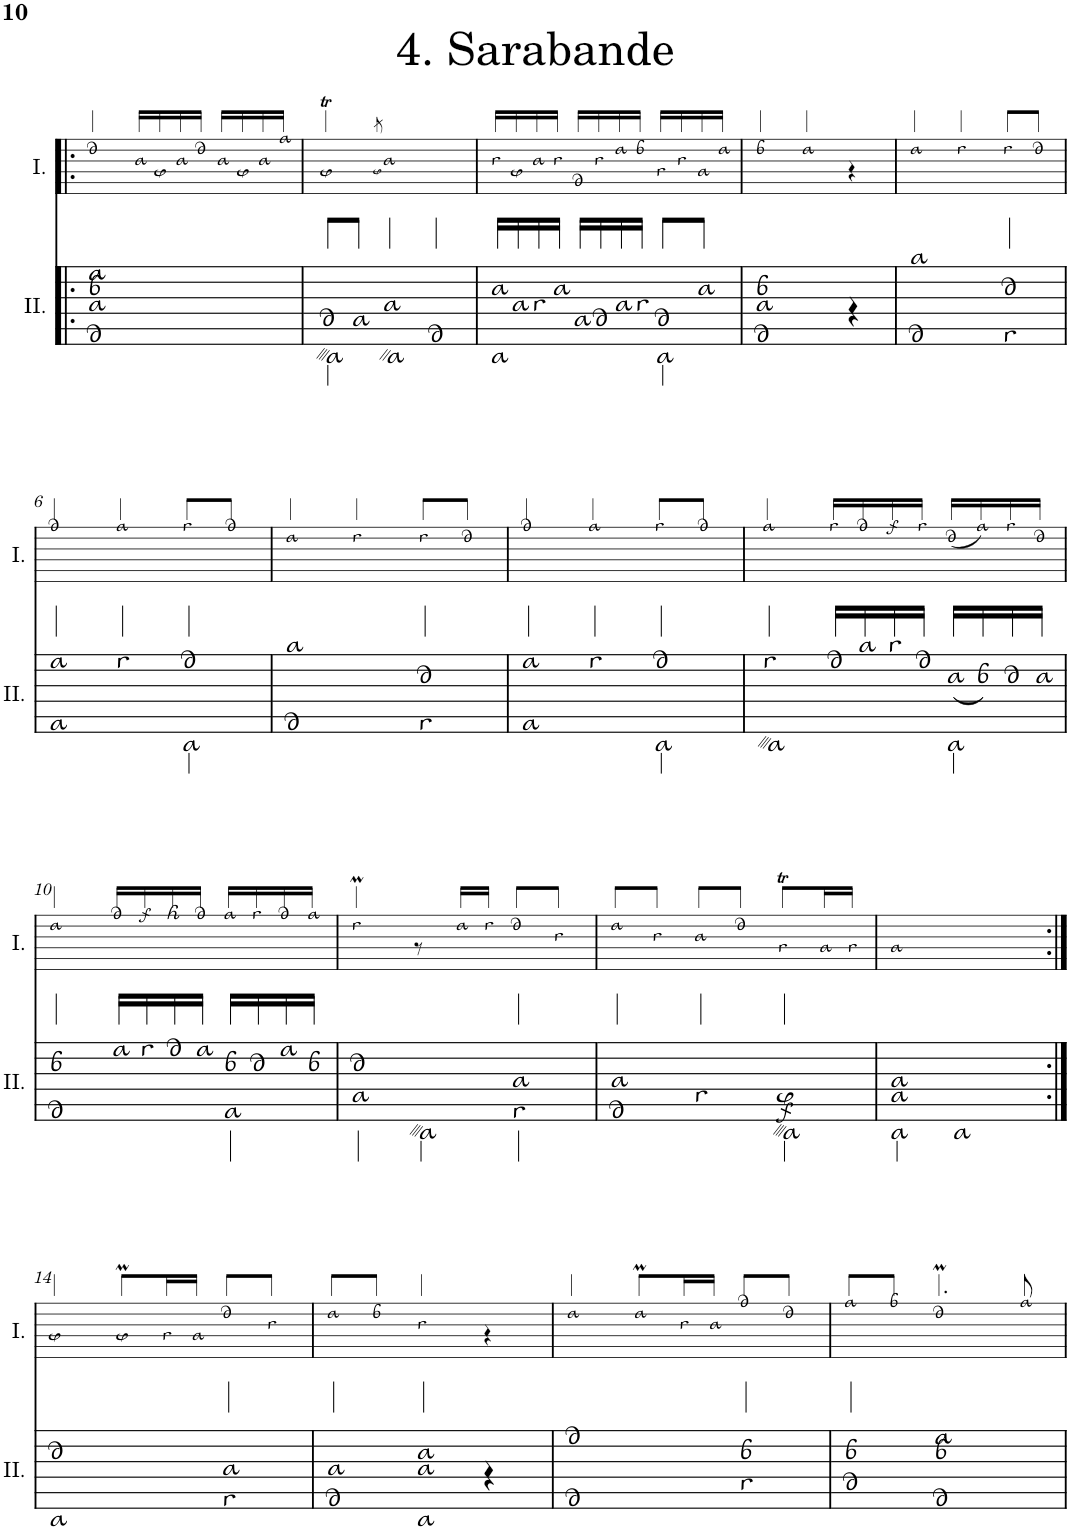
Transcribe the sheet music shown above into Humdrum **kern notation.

**kern	**kern	**kern	**kern
*part2	*part2	*part1	*part1
*staff4	*staff3	*staff2	*staff1
*I"II.	*	*I"I.	*
*I'II.	*	*I'I.	*
!!LO:PB:g=z
*stria6	*stria5	*stria6	*stria5
*	*clefGv2	*	*clefGv2
*k[f#]	*k[f#]	*k[f#]	*k[f#]
*M3/4	*M3/4	*M3/4	*M3/4
=1!|:	=1!|:	=1!|:	=1!|:
2.GG 2.D 2.G 2.B	2.GG 2.D 2.G 2.B	4d/	4d
.	.	16G/LL	16G\LL
.	.	16F#/	16F#\J
.	.	16G/	16G\L
.	.	16d/JJ	16d\JJ
.	.	16G/LL	16G\LL
.	.	16F#/	16F#\J
.	.	16G/	16G\L
.	.	16e/JJ	16e\JJ
=2	=2	=2	=2
*^	*^	*	*
8C/L	4AAA\	8C/L	4AAA	4F#t/	4F#t
8AA/J	.	8AA/J	.	.	.
.	.	.	.	8qF#/	8qF#
4D/	2BBB	4D	2BBB	2G	2G
4GG/	.	4GG	.	.	.
=3	=3	=3	=3	=3	=3
16F#/LL	2DD	16F#/LL	2DD	16A/LL	16A/LL
16D/	.	16D/J	.	16F#/	16F#/J
16E/	.	16E/L	.	16G/	16G/L
16F#/JJ	.	16F#/JJ	.	16A/JJ	16A/JJ
16AA/LL	.	16AA/LL	.	16C/LL	16C/LL
16C/	.	16C/J	.	16A/	16A/J
16D/	.	16D/L	.	16B/	16B/L
16E/JJ	.	16E/JJ	.	16c/JJ	16c/JJ
8C/L	4DD\	8C/L	4DD	16E/LL	16E/LL
.	.	.	.	16A/	16A/J
8F#/J	.	8F#/J	.	16D/	16D/L
.	.	.	.	16B/JJ	16B/JJ
*v	*v	*	*	*	*
*	*v	*v	*	*
=4	=4	=4	=4
2GG 2D 2G	2GG 2D 2G	4c/	4c
.	.	4B/	4B
4r	4r	4r	4r
=5	=5	=5	=5
2GG 2e	2GG 2e	4B/	4B
.	.	4c#X/	4c#X
4FF#/ 4A/	4FF# 4A	8c#/L	8c#\L
.	.	8d/J	8d\J
!!LO:LB:g=z
=6	=6	=6	=6
*^	*^	*	*
4B/	2EE	4B	2EE	4g/	4g
4c#X/	.	4c#X	.	4e/	4e
4d/	4DD\	4d	4DD	8f#/L	8f#\L
.	.	.	.	8g/J	8g\J
*v	*v	*	*	*	*
*	*v	*v	*	*
=7	=7	=7	=7
2GG 2e	2GG 2e	4B/	4B
.	.	4c#X/	4c#X
4FF#/ 4A/	4FF# 4A	8c#/L	8c#\L
.	.	8d/J	8d\J
=8	=8	=8	=8
*^	*^	*	*
4B/	2EE	4B	2EE	4g/	4g
4c#X/	.	4c#X	.	4e/	4e
4d/	4DD\	4d	4DD	8f#/L	8f#\L
.	.	.	.	8g/J	8g\J
=9	=9	=9	=9	=9	=9
4c#X/	2AAA	4c#X	2AAA	4e/	4e
16d/LL	.	16d\LL	.	16f#/LL	16f#\LL
16e/	.	16e\J	.	16g/	16g\J
16f#/	.	16f#\L	.	16a/	16a\L
16d/JJ	.	16d\JJ	.	16f#/JJ	16f#\JJ
16F#/LL	4DD\	(16F#/LL	4DD	16d/LL	(16d\LL
16G/	.	16G/J)	.	16e/	16e\J)
16A/	.	16A/L	.	16f#/	16f#\L
16F#/JJ	.	16F#/JJ	.	16d/JJ	16d\JJ
!!LO:LB:g=z
=10	=10	=10	=10	=10	=10
4G/	2GG	4G	2GG	4B/	4B
16B/LL	.	16B\LL	.	16g/LL	16g\LL
16c#X/	.	16c#X\J	.	16a/	16a\J
16d/	.	16d\L	.	16b/	16b\L
16B/JJ	.	16B\JJ	.	16g/JJ	16g\JJ
16G/LL	4EE\	16G/LL	4EE	16e/LL	16e\LL
16A/	.	16A/J	.	16f#/	16f#\J
16B/	.	16B/L	.	16g/	16g\L
16G/JJ	.	16G/JJ	.	16e/JJ	16e\JJ
=11	=11	=11	=11	=11	=11
2A	4AA\	2A	4AA	4c#Xm/	4c#Xm
.	4AAA\	.	4AAA	8r	8r
.	.	.	.	16B/LL	16B\LL
.	.	.	.	16c#/JJ	16c#\JJ
4D/	4FF#\	4D	4FF#	8d/L	8d\L
.	.	.	.	8A/J	8A\J
=12	=12	=12	=12	=12	=12
4D/	2GG	4D	2GG	8B/L	8B/L
.	.	.	.	8A/J	8A/J
4BB/	.	4BB	.	8G/L	8G\L
.	.	.	.	8d/J	8d\J
4AA/ 4C#X/	4AAA\	4AA 4C#X	4AAA	8ET/L	8ET/L
.	.	.	.	16D/L	16D/L
.	.	.	.	16E/JJ	16E/JJ
=13	=13	=13	=13	=13	=13
2.AA 2.D	4DD\	2.AA 2.D	4DD	2.D	2.D
.	2DD	.	2DD	.	.
*v	*v	*	*	*	*
*	*v	*v	*	*
!!LO:LB:g=z
=14:|!	=14:|!	=14:|!	=14:|!
2DD 2A	2DD 2A	4F#/	4F#
.	.	8F#m/L	8F#m/L
.	.	16E/L	16E/L
.	.	16D/JJ	16D/JJ
4FF#/ 4D/	4FF# 4D	8d/L	8d\L
.	.	8A/J	8A\J
=15	=15	=15	=15
4GG/ 4D/	4GG 4D	8B/L	8B\L
.	.	8c/J	8c\J
4DD/ 4D/ 4F#/	4DD 4D 4F#	4A/	4A
4r	4r	4r	4r
=16	=16	=16	=16
2GG 2d	2GG 2d	4B/	4B
.	.	8Bm/L	8Bm/L
.	.	16A/L	16A/L
.	.	16G/JJ	16G/JJ
4BB/ 4G/	4BB 4G	8g/L	8g\L
.	.	8d/J	8d\J
=17	=17	=17	=17
4C/ 4G/	4C 4G	8e/L	8e\L
.	.	8fn/J	8fn\J
2GG 2G 2B	2GG 2G 2B	4.dM/	4.dM
.	.	8e/	8e
=	=	=	=
*-	*-	*-	*-
